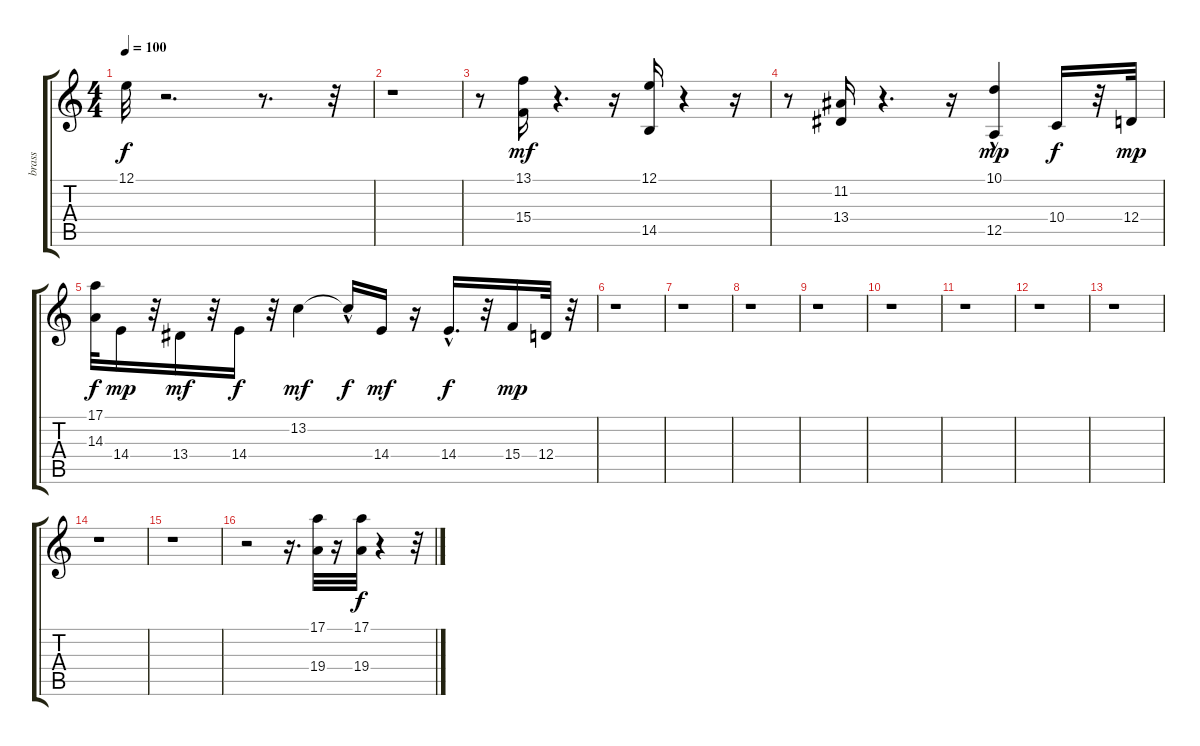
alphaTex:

\track ("brass" "brass") {instrument brasssection}
\staff {score tabs}
\tuning (E4 B3 G3 D3 A2 E2) {hide}
\ts (4 4)
\tempo 100
\clef g2
\ks c
12.1{t}.32{dy f} r.2{d} r.8{d} r.32 |
r.1 |
r.8 (13.1 15.4).16{dy mf} r.4{d} r.16 (12.1 14.5).16 r.4 r.16 |
r.8 (11.2 13.4).16 r.4{d} r.16 (10.1{hac} 12.5).4{dy mp} 10.4.16{dy f} r.32 12.4.32{dy mp} |
(17.1 14.3).32{dy f} 14.4.16{dy mp} r.32 13.4.16{dy mf} r.32 14.4.16{dy f} r.32 13.2.4{dy mf} 13.2{hac t}.16{dy f} 14.4.16{dy mf} r.16 14.4{hac}.16{d dy f} r.32 15.4.16{dy mp} 12.4.32 r.32 |
r.1 |
r.1 |
r.1 |
r.1 |
r.1 |
r.1 |
r.1 |
r.1 |
r.1 |
r.1 |
r.2 r.16{d} (17.1 19.4).32 r.16 (17.1 19.4).32{dy f} r.4 r.32
